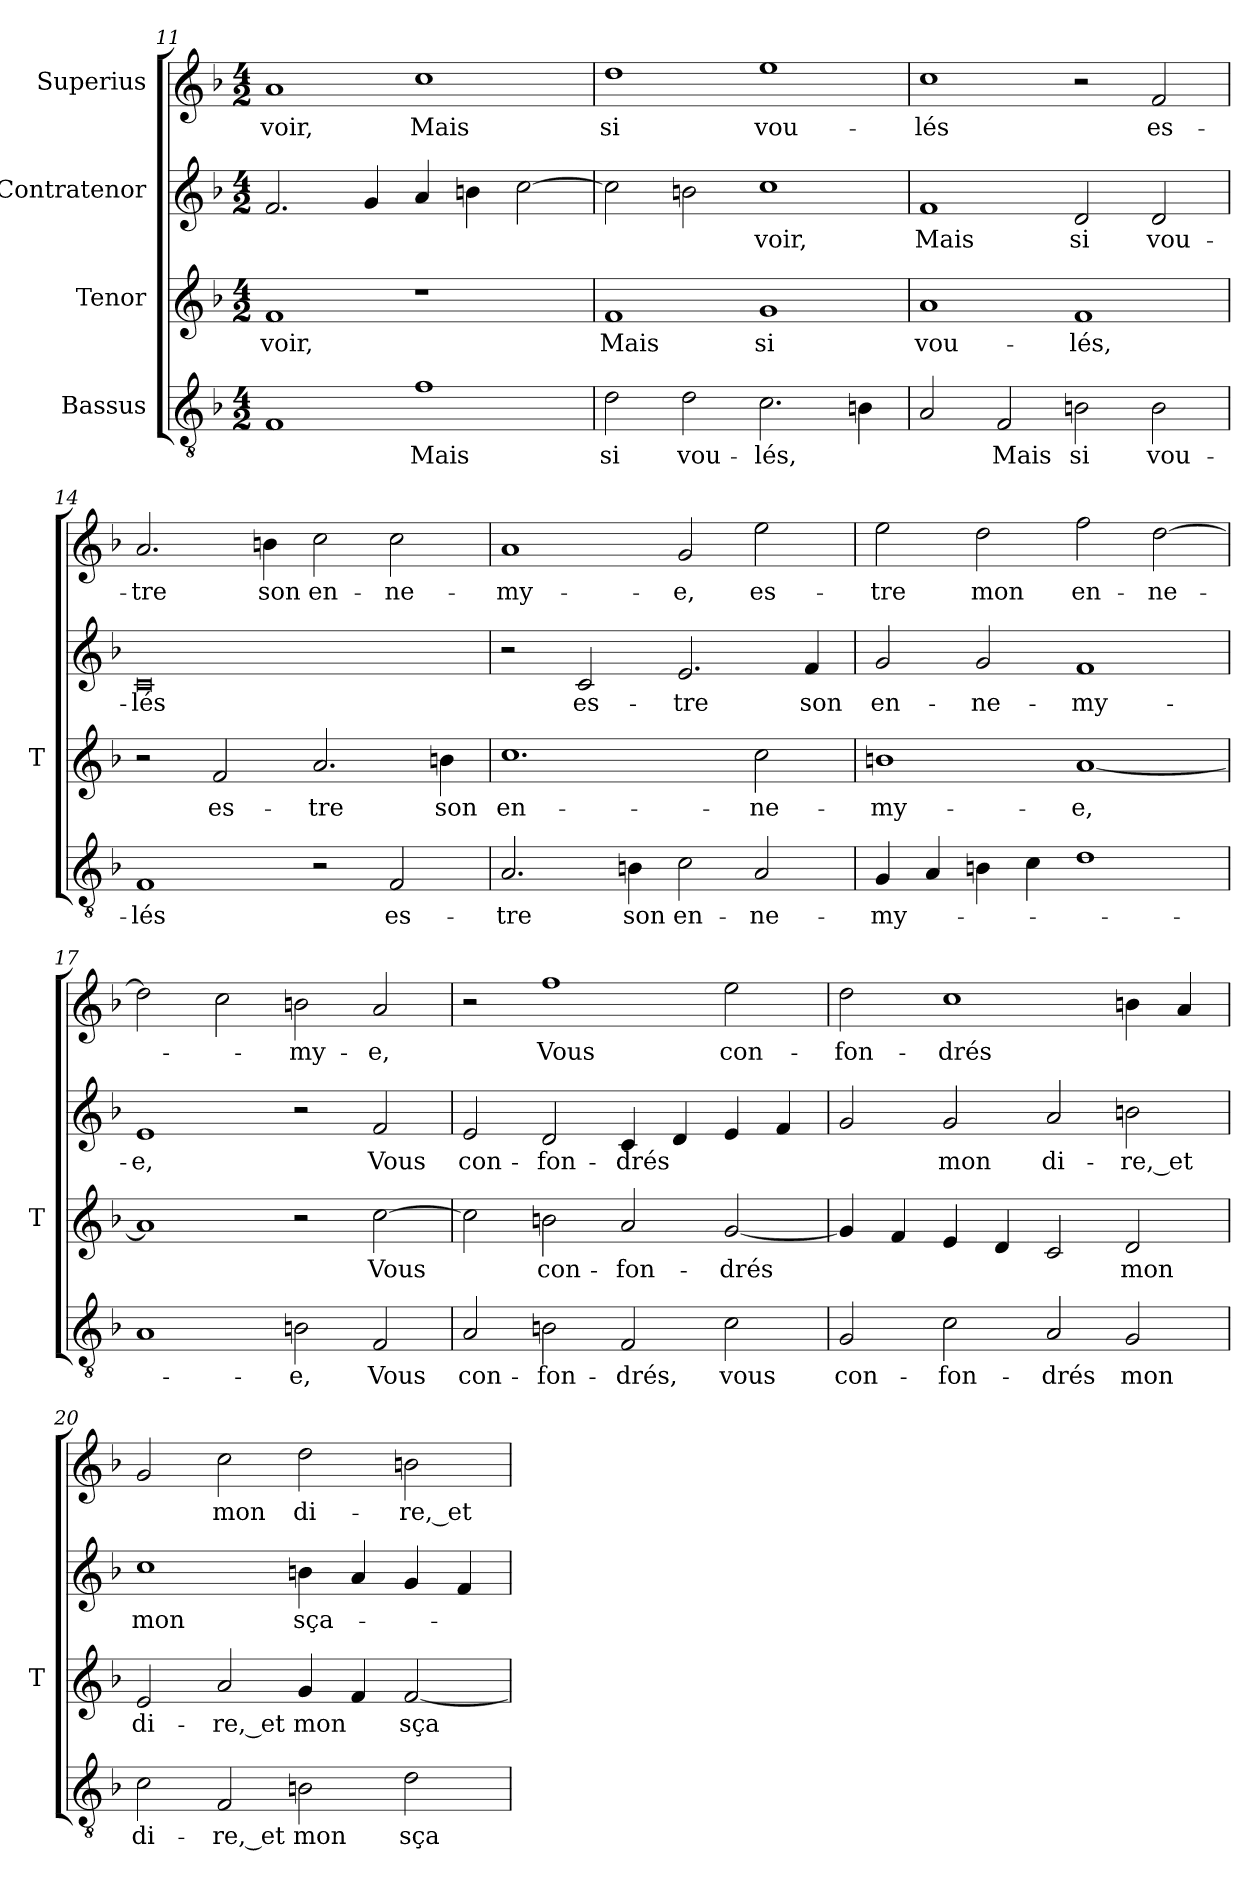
**kern	**text	**kern	**text	**kern	**text	**kern	**text
*part4	*part4	*part3	*part3	*part2	*part2	*part1	*part1
*staff4	*staff4	*staff3	*staff3	*staff2	*staff2	*staff1	*staff1
*I"Bassus	*	*I"Tenor	*	*I"Contratenor	*	*I"Superius	*
*	*	*I'T	*	*	*	*	*
*clefGv2	*	*clefG2	*	*clefG2	*	*clefG2	*
*k[b-]	*	*k[b-]	*	*k[b-]	*	*k[b-]	*
*M4/2	*	*M4/2	*	*M4/2	*	*M4/2	*
=11	=11	=11	=11	=11	=11	=11	=11
1F	.	1f	-voir,	2.f	.	1a	-voir,
.	.	.	.	4g	.	.	.
1f	-Mais	1r	.	4a	.	1cc	-Mais
.	.	.	.	4bn	.	.	.
.	.	.	.	[2cc	.	.	.
=12	=12	=12	=12	=12	=12	=12	=12
2d	-si	1f	-Mais	2cc]	.	1dd	-si
2d	vou-	.	.	2bn	.	.	.
2.c	-lés,	1g	-si	1cc	-voir,	1ee	vou-
4Bn	.	.	.	.	.	.	.
=13	=13	=13	=13	=13	=13	=13	=13
2A	.	1a	vou-	1f	-Mais	1cc	-lés
2F	-Mais	.	.	.	.	.	.
2Bn	-si	1f	-lés,	2d	-si	2r	.
2B	vou-	.	.	2d	vou-	2f	es-
=14	=14	=14	=14	=14	=14	=14	=14
1F	-lés	2r	.	0c	-lés	2.a	-tre
.	.	2f	es-	.	.	.	.
.	.	.	.	.	.	4bn	-son
2r	.	2.a	-tre	.	.	2cc	en-
2F	es-	.	.	.	.	2cc	ne-
.	.	4bn	-son	.	.	.	.
=15	=15	=15	=15	=15	=15	=15	=15
2.A	-tre	1.cc	en-	2r	.	1a	my-
.	.	.	.	2c	es-	.	.
4Bn	-son	.	.	.	.	.	.
2c	en-	.	.	2.e	-tre	2g	-e,
2A	ne-	2cc	ne-	.	.	2ee	es-
.	.	.	.	4f	-son	.	.
=16	=16	=16	=16	=16	=16	=16	=16
4G	my-	1bn	my-	2g	en-	2ee	-tre
4A	.	.	.	.	.	.	.
4Bn	.	.	.	2g	ne-	2dd	-mon
4c	.	.	.	.	.	.	.
1d	.	[1a	-e,	1f	my-	2ff	en-
.	.	.	.	.	.	[2dd	ne-
=17	=17	=17	=17	=17	=17	=17	=17
1A	.	1a]	.	1e	-e,	2dd]	.
.	.	.	.	.	.	2cc	.
2Bn	-e,	2r	.	2r	.	2bn	my-
2F	-Vous	[2cc	-Vous	2f	-Vous	2a	-e,
=18	=18	=18	=18	=18	=18	=18	=18
2A	con-	2cc]	.	2e	con-	2r	.
2Bn	fon-	2bn	con-	2d	fon-	1ff	-Vous
2F	-drés,	2a	fon-	4c	-drés	.	.
.	.	.	.	4d	.	.	.
2c	-vous	[2g	-drés	4e	.	2ee	con-
.	.	.	.	4f	.	.	.
=19	=19	=19	=19	=19	=19	=19	=19
2G	con-	4g]	.	2g	.	2dd	fon-
.	.	4f	.	.	.	.	.
2c	fon-	4e	.	2g	-mon	1cc	-drés
.	.	4d	.	.	.	.	.
2A	-drés	2c	.	2a	di-	.	.
2G	-mon	2d	-mon	2bn	-re,_et	4bn	.
.	.	.	.	.	.	4a	.
=20	=20	=20	=20	=20	=20	=20	=20
2c	di-	2e	di-	1cc	-mon	2g	.
2F	-re,_et	2a	-re,_et	.	.	2cc	-mon
2Bn	-mon	4g	-mon	4bn	sça-	2dd	di-
.	.	4f	.	4a	.	.	.
2d	sça-	[2f	sça-	4g	.	2bn	-re,_et
.	.	.	.	4f	.	.	.
=	=	=	=	=	=	=	=
*-	*-	*-	*-	*-	*-	*-	*-
